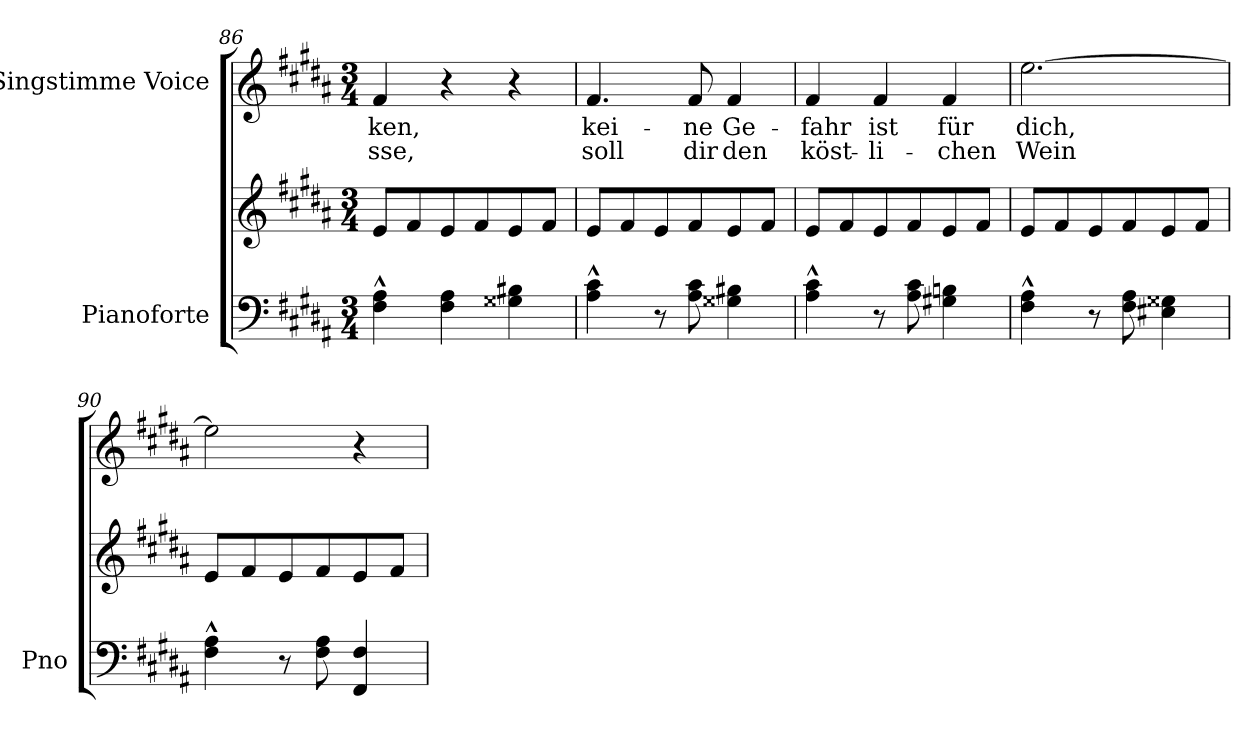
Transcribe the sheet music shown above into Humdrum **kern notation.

**kern	**kern	**kern	**text	**text
*part2	*part2	*part1	*part1	*part1
*staff3	*staff2	*staff1	*staff1	*staff1
*I"Pianoforte	*	*I"Singstimme Voice	*	*
*I'Pno	*	*	*	*
*clefF4	*clefG2	*clefG2	*	*
*k[f#c#g#d#a#]	*k[f#c#g#d#a#]	*k[f#c#g#d#a#]	*	*
*M3/4	*M3/4	*M3/4	*	*
=86	=86	=86	=86	=86
!	!	!	!LO:LY:b	!LO:LY:b
4F#\^^ 4A#\^^	8e/L	4f#/	-ken,	-sse,
.	8f#/	.	.	.
4F#\ 4A#\	8e/	4r	.	.
.	8f#/	.	.	.
4G##X\ 4B#X\	8e/	4r	.	.
.	8f#/J	.	.	.
!!LO:PB:g=z
=87	=87	=87	=87	=87
!	!	!	!LO:LY:b	!LO:LY:b
4A#\^^ 4c#\^^	8e/L	4.f#/	kei-	soll
.	8f#/	.	.	.
8r	8e/	.	.	.
!	!	!	!LO:LY:b	!LO:LY:b
8A#\ 8c#\	8f#/	8f#/	-ne	dir
!	!	!	!LO:LY:b	!LO:LY:b
4G##X\ 4B#X\	8e/	4f#/	Ge-	den
.	8f#/J	.	.	.
=88	=88	=88	=88	=88
!	!	!	!LO:LY:b	!LO:LY:b
4A#\^^ 4c#\^^	8e/L	4f#/	-fahr	köst-
.	8f#/	.	.	.
!	!	!	!LO:LY:b	!LO:LY:b
8r	8e/	4f#/	ist	-li-
8A#\ 8c#\	8f#/	.	.	.
!	!	!	!LO:LY:b	!LO:LY:b
4G#X\ 4Bn\	8e/	4f#/	für	-chen
.	8f#/J	.	.	.
=89	=89	=89	=89	=89
!	!	!	!LO:LY:b	!LO:LY:b
4F#\^^ 4A#\^^	8e/L	[2.ee\	dich,	Wein
.	8f#/	.	.	.
8r	8e/	.	.	.
8F#\ 8A#\	8f#/	.	.	.
4E#X\ 4G##X\	8e/	.	.	.
.	8f#/J	.	.	.
=90	=90	=90	=90	=90
4F#\^^ 4A#\^^	8e/L	2ee\]	.	.
.	8f#/	.	.	.
8r	8e/	.	.	.
8F#\ 8A#\	8f#/	.	.	.
4FF#/ 4F#/	8e/	4r	.	.
.	8f#/J	.	.	.
=	=	=	=	=
*-	*-	*-	*-	*-
